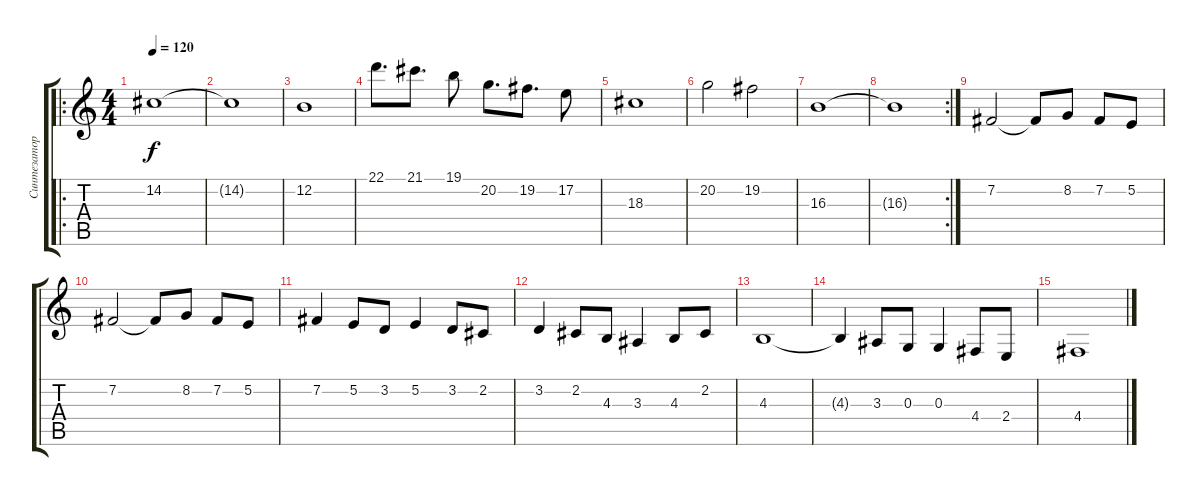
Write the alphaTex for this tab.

\track ("Синтезатор" "Синтезатор") {instrument stringensemble1}
\staff {score tabs}
\tuning (E4 B3 G3 D3 A2 E2) {hide}
\ro
\ts (4 4)
\tempo 120
\clef g2
\ks c
14.2.1{dy f} |
14.2{t}.1 |
12.2.1 |
22.1.8{d} 21.1.8{d} 19.1.8 20.2.8{d} 19.2.8{d} 17.2.8 |
18.3.1 |
20.2.2 19.2.2 |
16.3.1 |
\rc 2
16.3{t}.1 |
7.2.2 7.2{t}.8 8.2.8 7.2.8 5.2.8 |
7.2.2{volume 10} 7.2{t}.8 8.2.8 7.2.8 5.2.8 |
7.2.4 5.2.8 3.2.8 5.2.4 3.2.8 2.2.8 |
3.2.4 2.2.8 4.3.8 3.3.4 4.3.8 2.2.8 |
4.3.1 |
4.3{t}.4 3.3.8 0.3.8 0.3.4 4.4.8 2.4.8 |
4.4.1
